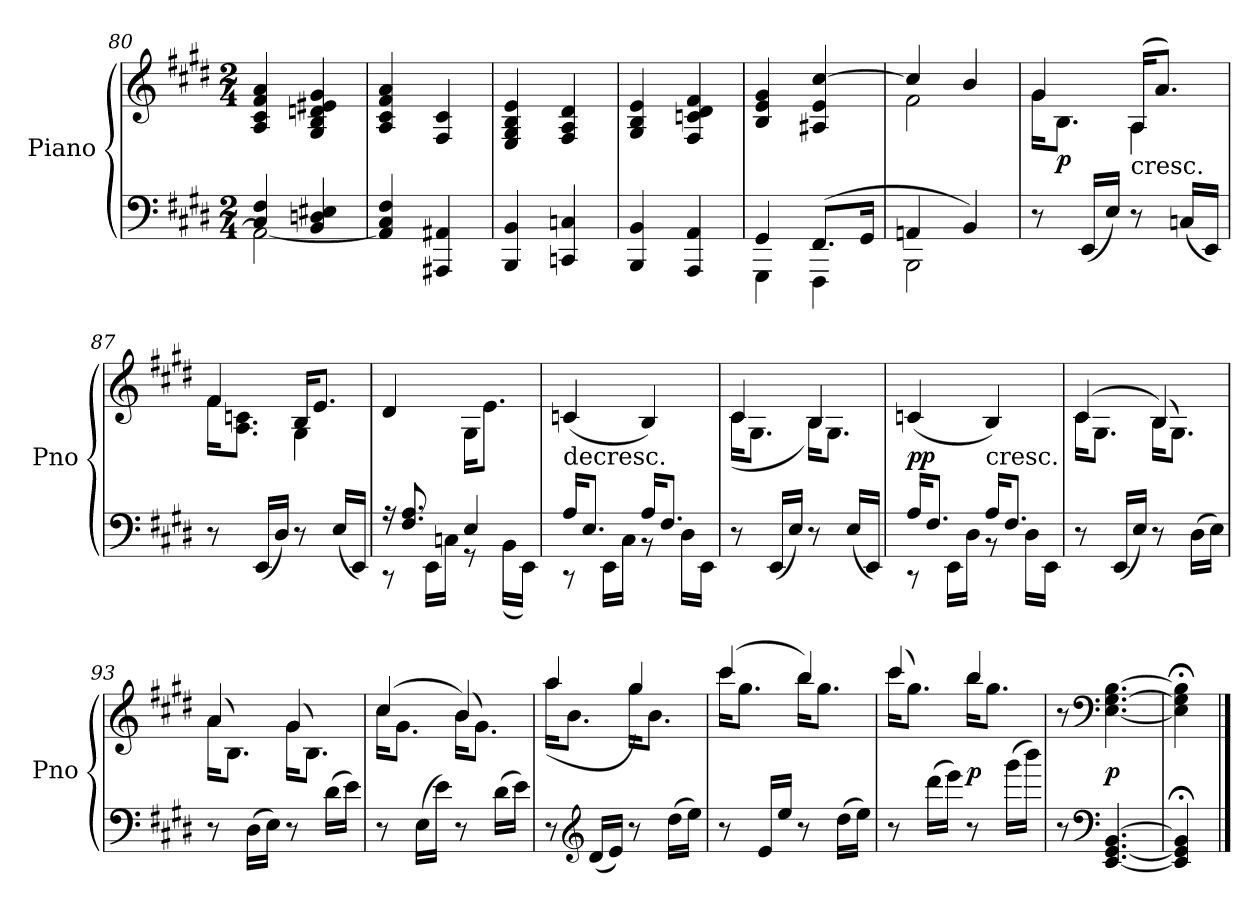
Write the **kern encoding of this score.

**kern	**kern	**dynam
*part1	*part1	*part1
*staff2	*staff1	*staff1/2
*I"Piano	*	*
*I'Pno	*	*
*clefF4	*clefG2	*
*k[f#c#g#d#]	*k[f#c#g#d#]	*
*M2/4	*M2/4	*
=80	=80	=80
*^	*	*
4C#/ 4F#/	2AA\_	4A/ 4c#/ 4f#/ 4a/	.
4BB/ 4Dn/ 4E#X/	.	4G#/ 4B/ 4dn/ 4e#X/ 4g#/	.
*v	*v	*	*
=81	=81	=81
4AA]/ 4C#/ 4F#/	4A/ 4c#/ 4f#/ 4a/	.
4AAA#X/ 4AA#X/	4F#/ 4c#/	.
=82	=82	=82
4BBB/ 4BB/	4E/ 4G#/ 4B/ 4e/	.
4CCn/ 4Cn/	4F#/ 4A/ 4d#/	.
=83	=83	=83
4BBB/ 4BB/	4G#/ 4B/ 4e/	.
4AAA/ 4AA/	4F#/ 4cn/ 4d#/ 4f#/	.
=84	=84	=84
*^	*	*
4GG#/	4GGG#\	4B/ 4e/ 4g#/	.
(8.FF#/L	4FFF#\	4A#X/ 4e/ [4cc#/	.
16GG#/Jk	.	.	.
=85	=85	=85	=85
*	*	*^	*
4AAn/	2BBB\	4cc#/]	2f#\	.
4BB/)	.	4b/	.	.
*v	*v	*	*	*
=86	=86	=86	=86
8r	4g#/	16g#\KL	.
.	.	8.B\J	p
(16EE/LL	.	.	.
16E/JJ)	.	.	.
!	!LO:TX:c:t=cresc.	!	!
8r	(16A/KL	4A\	.
.	8.a/J)	.	.
(16Cn/LL	.	.	.
16EE/JJ)	.	.	.
=87	=87	=87	=87
8r	4f#/	16f#\KL	.
.	.	8.A\ 8.cn\J	.
(16EE/LL	.	.	.
16D#/JJ)	.	.	.
8r	16B/KL	4G#\	.
.	8.e/J	.	.
(16E/LL	.	.	.
16EE/JJ)	.	.	.
*	*v	*v	*
=88	=88	=88
*^	*	*
16r	8r	4d#/	.
8.F#/ 8.A/	.	.	.
.	16EE\LL	.	.
.	16Cn\JJ	.	.
4E/	8r	16G#\KL	.
.	.	8.e\J	.
.	(16BB\LL	.	.
.	16EE\JJ)	.	.
=89	=89	=89	=89
!	!	!LO:TX:c:t=decresc.	!
16A/KL	8r	(4cn/	.
8.E/J	.	.	.
.	16EE\LL	.	.
.	16C#\JJ	.	.
16A/KL	8r	4B/)	.
8.F#/J	.	.	.
.	16D#\LL	.	.
.	16EE\JJ	.	.
*v	*v	*	*
=90	=90	=90
*	*^	*
8r	4c#/	(16c#\KL	.
.	.	8.G#\J	.
(16EE/LL	.	.	.
16E/JJ)	.	.	.
8r	4B/	16B\KL)	.
.	.	8.G#\J	.
(16E/LL	.	.	.
16EE/JJ)	.	.	.
*	*v	*v	*
=91	=91	=91
*^	*	*
16A/KL	8r	(4cn/	pp
8.F#/J	.	.	.
.	16EE\LL	.	.
.	16D#\JJ	.	.
!	!	!LO:TX:c:t=cresc.	!
16A/KL	8r	4B/)	.
8.F#/J	.	.	.
.	16D#\LL	.	.
.	16EE\JJ	.	.
*v	*v	*	*
=92	=92	=92
*	*^	*
8r	(4c#/	16c#\KL	.
.	.	8.G#\J	.
(16EE/LL	.	.	.
16E/JJ)	.	.	.
8r	(4B/)	16B\KL	.
.	.	8.G#\J)	.
(16D#\LL	.	.	.
16E\JJ)	.	.	.
=93	=93	=93	=93
8r	(4a/	16a\KL	.
.	.	8.B\J)	.
(16D#\LL	.	.	.
16E\JJ)	.	.	.
8r	(4g#/	16g#\KL	.
.	.	8.B\J)	.
(16d#\LL	.	.	.
16e\JJ)	.	.	.
=94	=94	=94	=94
8r	(4cc#/	16cc#\KL	.
.	.	8.g#\J	.
(16E\LL	.	.	.
16e\JJ)	.	.	.
8r	(4b/)	16b\KL	.
.	.	8.g#\J)	.
(16d#\LL	.	.	.
16e\JJ)	.	.	.
=95	=95	=95	=95
8r	4aa/	(16aa\KL	.
.	.	8.b\J	.
*clefG2	*	*	*
(16d#/LL	.	.	.
16e/JJ)	.	.	.
8r	4gg#/)	16gg#\KL	.
.	.	8.b\J	.
(16dd#\LL	.	.	.
16ee\JJ)	.	.	.
=96	=96	=96	=96
8r	(4ccc#/	16ccc#\KL	.
.	.	8.gg#\J	.
16e/LL	.	.	.
16ee/JJ	.	.	.
8r	4bb/)	16bb\KL	.
.	.	8.gg#\J	.
(16dd#\LL	.	.	.
16ee\JJ)	.	.	.
=97	=97	=97	=97
8r	(4ccc#/	16ccc#\KL	.
.	.	8.gg#\J)	.
(16ddd#\LL	.	.	.
16eee\JJ)	.	.	.
8r	4bb/	16bb\KL	p
.	.	8.gg#\J	.
(16ggg#\LL	.	.	.
16bbb\JJ)	.	.	.
*	*v	*v	*
=98	=98	=98
8r	8r	.
*clefF4	*clefF4	*
[4.EE/ [4.GG#/ [4.BB/	[4.E\ [4.G#\ [4.B\	p
=99	=99	=99
4EE];</ 4GG#];</ 4BB];</	4E];<\ 4G#];<\ 4B];<\	.
==	==	==
*-	*-	*-
